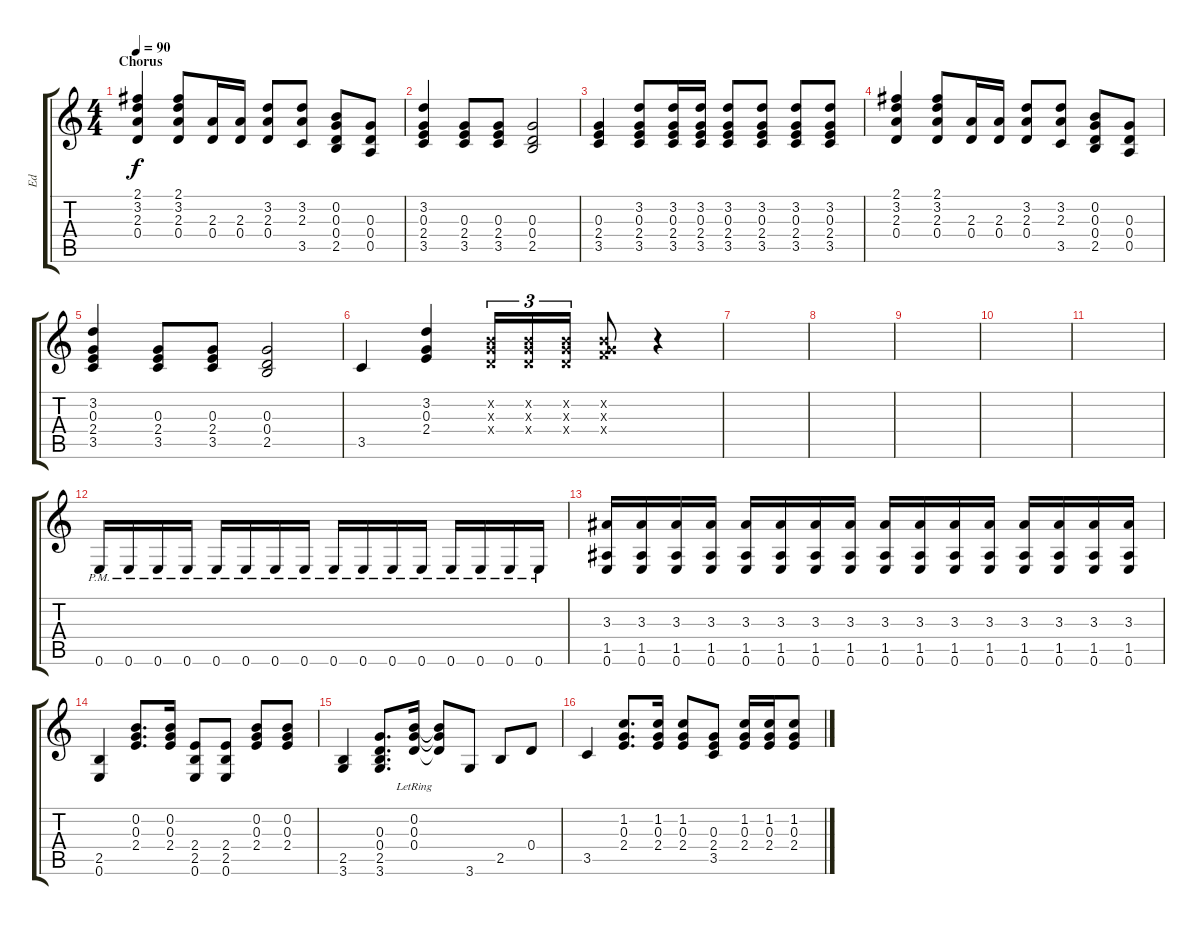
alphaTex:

\track ("Ed" "Ed") {instrument overdrivenguitar}
\staff {score tabs}
\tuning (E4 B3 G3 D3 A2 E2) {hide}
\ts (4 4)
\section ("" "Chorus")
\tempo 90
\clef g2
\ks c
(2.1 3.2 2.3 0.4).4{dy f volume 9} (2.1 3.2 2.3 0.4).8 (2.3 0.4).16 (2.3 0.4).16 (3.2 2.3 0.4).8 (3.2 2.3 3.5).8 (0.2 0.3 0.4 2.5).8 (0.3 0.4 0.5).8 |
(3.2 0.3 2.4 3.5).4 (0.3 2.4 3.5).8 (0.3 2.4 3.5).8 (0.3 0.4 2.5).2 |
(0.3 2.4 3.5).4 (3.2 0.3 2.4 3.5).8 (3.2 0.3 2.4 3.5).16 (3.2 0.3 2.4 3.5).16 (3.2 0.3 2.4 3.5).8 (3.2 0.3 2.4 3.5).8 (3.2 0.3 2.4 3.5).8 (3.2 0.3 2.4 3.5).8 |
(2.1 3.2 2.3 0.4).4 (2.1 3.2 2.3 0.4).8 (2.3 0.4).16 (2.3 0.4).16 (3.2 2.3 0.4).8 (3.2 2.3 3.5).8 (0.2 0.3 0.4 2.5).8 (0.3 0.4 0.5).8 |
(3.2 0.3 2.4 3.5).4 (0.3 2.4 3.5).8 (0.3 2.4 3.5).8 (0.3 0.4 2.5).2 |
3.5.4 (3.2 0.3 2.4).4 (0.2{x} 0.3{x} 0.4{x}).16{tu (3 2)} (0.2{x} 0.3{x} 0.4{x}).16{tu (3 2)} (0.2{x} 0.3{x} 0.4{x}).16{tu (3 2)} (0.2{x} 0.3{x} 3.4{x}).8 r.4 |
|
|
|
|
|
0.6{pm}.16{volume 12} 0.6{pm}.16 0.6{pm}.16 0.6{pm}.16 0.6{pm}.16 0.6{pm}.16 0.6{pm}.16 0.6{pm}.16 0.6{pm}.16 0.6{pm}.16 0.6{pm}.16 0.6{pm}.16 0.6{pm}.16 0.6{pm}.16 0.6{pm}.16 0.6{pm}.16 |
(3.3 1.5 0.6).16 (3.3 1.5 0.6).16 (3.3 1.5 0.6).16 (3.3 1.5 0.6).16 (3.3 1.5 0.6).16 (3.3 1.5 0.6).16 (3.3 1.5 0.6).16 (3.3 1.5 0.6).16 (3.3 1.5 0.6).16 (3.3 1.5 0.6).16 (3.3 1.5 0.6).16 (3.3 1.5 0.6).16 (3.3 1.5 0.6).16 (3.3 1.5 0.6).16 (3.3 1.5 0.6).16 (3.3 1.5 0.6).16 |
(2.5 0.6).4 (0.2 0.3 2.4).8{d} (0.2 0.3 2.4).16 (2.4 2.5 0.6).8 (2.4 2.5 0.6).8 (0.2 0.3 2.4).8 (0.2 0.3 2.4).8 |
(2.5 3.6).4 (0.3 0.4 2.5 3.6).8{d} (0.2{lr} 0.3{lr} 0.4{lr}).16 (0.2{t} 0.3{t} 0.4{t}).8 3.6.8 2.5.8 0.4.8 |
3.5.4 (1.2 0.3 2.4).8{d} (1.2 0.3 2.4).16 (1.2 0.3 2.4).8 (0.3 2.4 3.5).8 (1.2 0.3 2.4).16 (1.2 0.3 2.4).16 (1.2 0.3 2.4).8
